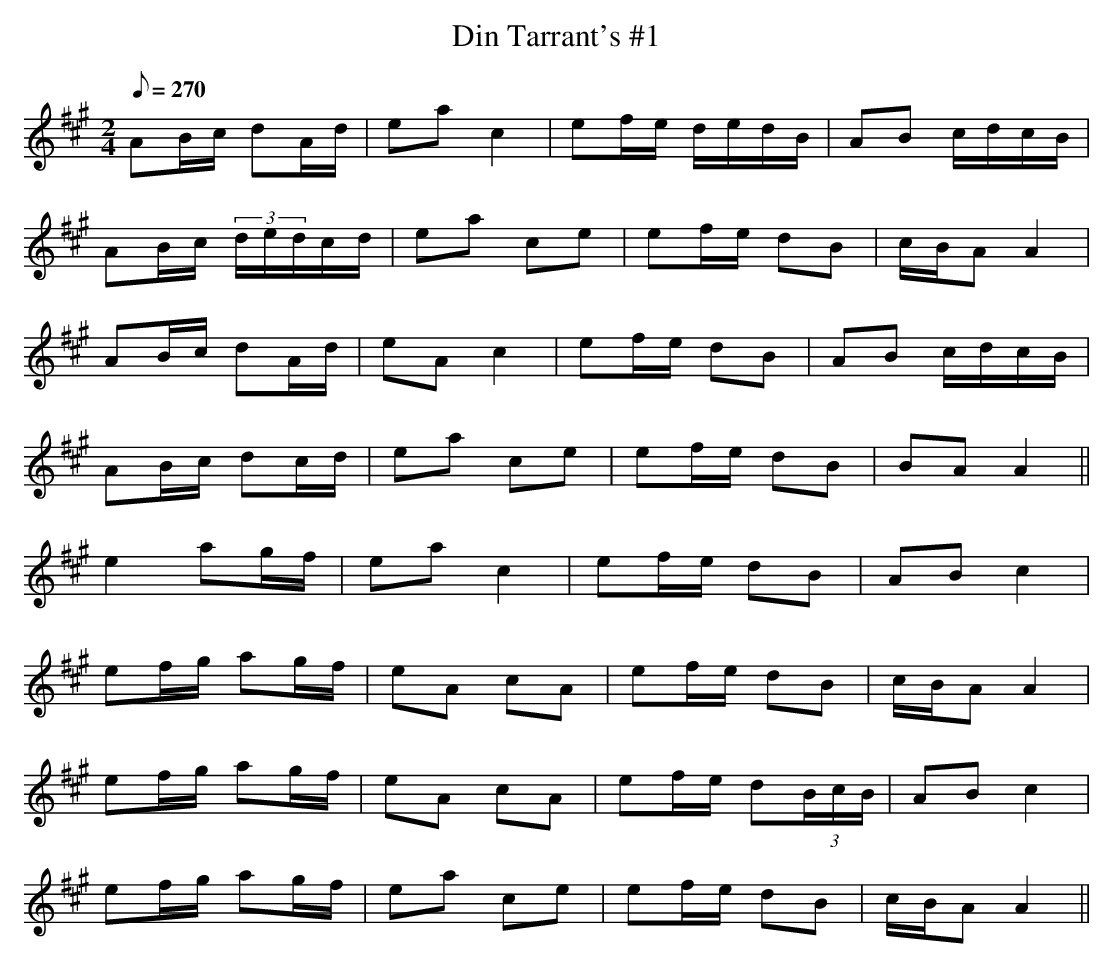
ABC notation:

X:1
T: Din Tarrant's #1
L: 1/8
M: 2/4
Q: 270
K: A
AB/c/ dA/d/|ea c2|ef/e/ d/e/d/B/|AB c/d/c/B/|
AB/c/ (3d/e/d/c/d/|ea ce|ef/e/ dB|c/B/A A2|
AB/c/ dA/d/|eA c2|ef/e/ dB|AB c/d/c/B/|
AB/c/ dc/d/|ea ce|ef/e/ dB|BA A2 ||
e2 ag/f/|ea c2|ef/e/ dB|AB c2|
ef/g/ ag/f/|eA cA|ef/e/ dB|c/B/A A2|
ef/g/ ag/f/|eA cA|ef/e/ d(3B/c/B/|AB c2|
ef/g/ ag/f/|ea ce|ef/e/ dB|c/B/A A2 ||
